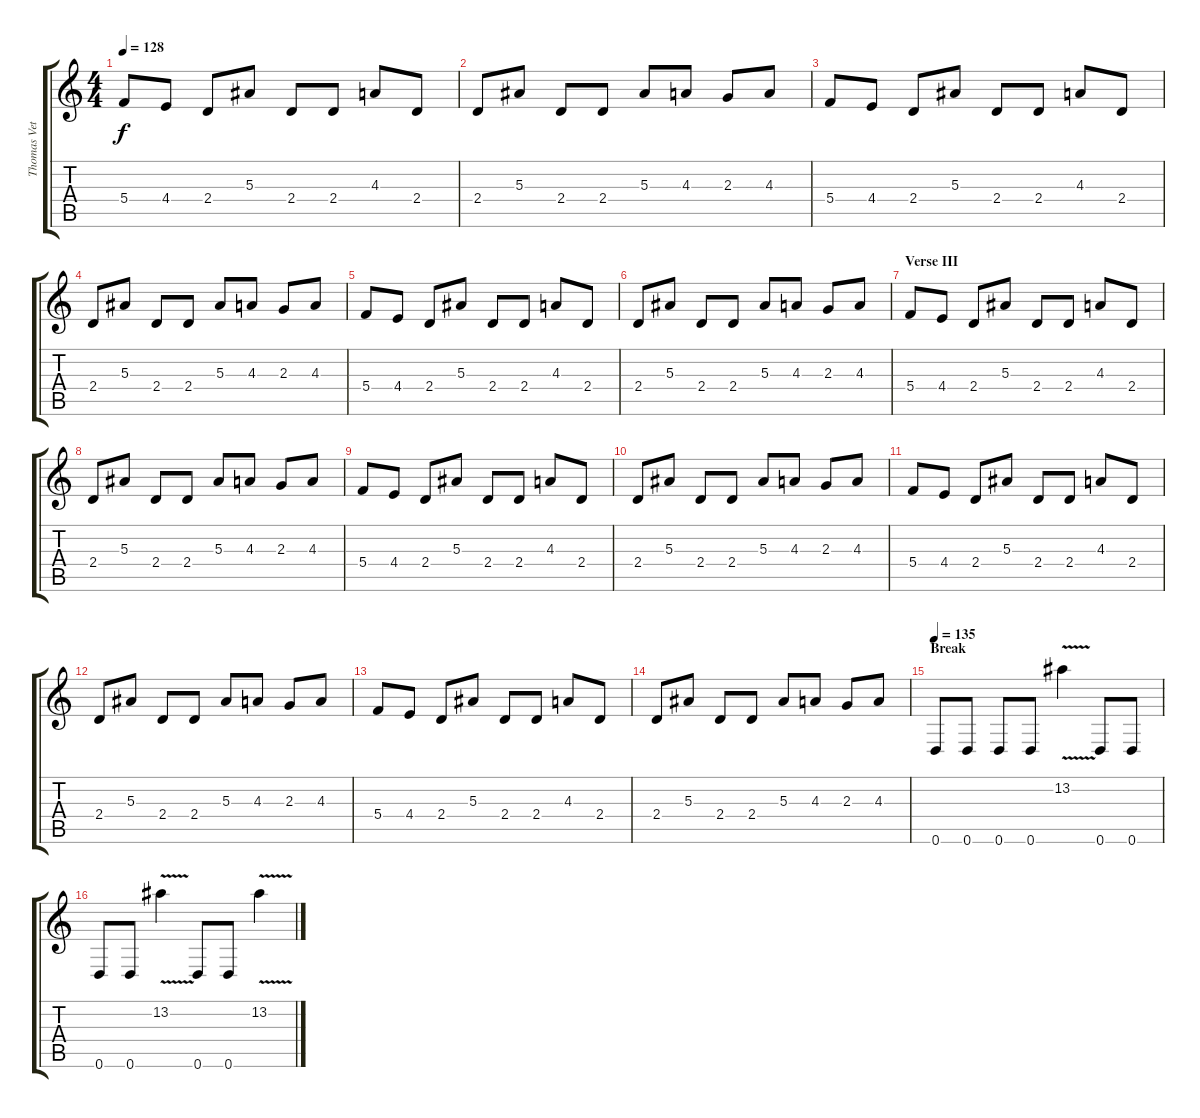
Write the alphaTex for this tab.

\track ("Thomas Vetterli [guitar]" "Thomas Vet") {instrument distortionguitar}
\staff {score tabs}
\tuning (D4 A3 F3 C3 G2 D2) {hide}
\ts (4 4)
\tempo 128
\clef g2
\ks c
5.4.8{dy f} 4.4.8 2.4.8 5.3.8 2.4.8 2.4.8 4.3.8 2.4.8 |
2.4.8 5.3.8 2.4.8 2.4.8 5.3.8 4.3.8 2.3.8 4.3.8 |
5.4.8 4.4.8 2.4.8 5.3.8 2.4.8 2.4.8 4.3.8 2.4.8 |
2.4.8 5.3.8 2.4.8 2.4.8 5.3.8 4.3.8 2.3.8 4.3.8 |
5.4.8 4.4.8 2.4.8 5.3.8 2.4.8 2.4.8 4.3.8 2.4.8 |
2.4.8 5.3.8 2.4.8 2.4.8 5.3.8 4.3.8 2.3.8 4.3.8 |
\section ("" "Verse III")
5.4.8 4.4.8 2.4.8 5.3.8 2.4.8 2.4.8 4.3.8 2.4.8 |
2.4.8 5.3.8 2.4.8 2.4.8 5.3.8 4.3.8 2.3.8 4.3.8 |
5.4.8 4.4.8 2.4.8 5.3.8 2.4.8 2.4.8 4.3.8 2.4.8 |
2.4.8 5.3.8 2.4.8 2.4.8 5.3.8 4.3.8 2.3.8 4.3.8 |
5.4.8 4.4.8 2.4.8 5.3.8 2.4.8 2.4.8 4.3.8 2.4.8 |
2.4.8 5.3.8 2.4.8 2.4.8 5.3.8 4.3.8 2.3.8 4.3.8 |
5.4.8 4.4.8 2.4.8 5.3.8 2.4.8 2.4.8 4.3.8 2.4.8 |
2.4.8 5.3.8 2.4.8 2.4.8 5.3.8 4.3.8 2.3.8 4.3.8 |
\section ("" "Break")
\tempo 135
0.6.8 0.6.8 0.6.8 0.6.8 13.2{v}.4 0.6.8 0.6.8 |
0.6.8 0.6.8 13.2{v}.4 0.6.8 0.6.8 13.2{v}.4
